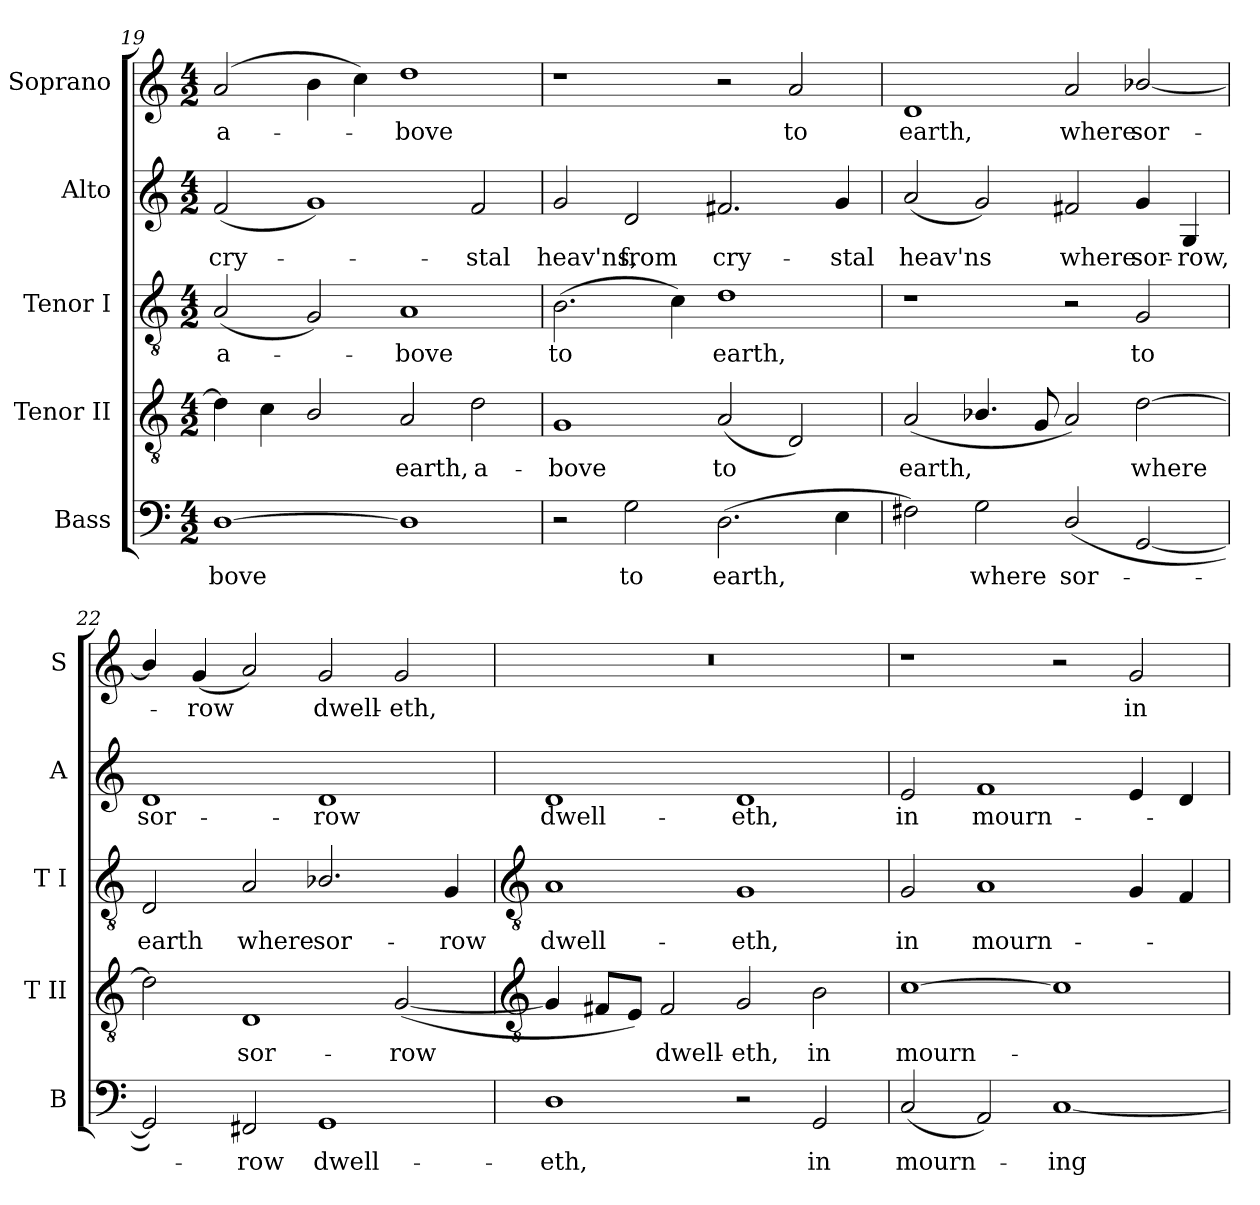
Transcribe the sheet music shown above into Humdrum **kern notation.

**kern	**text	**kern	**text	**kern	**text	**kern	**text	**kern	**text
*part5	*part5	*part4	*part4	*part3	*part3	*part2	*part2	*part1	*part1
*staff5	*staff5	*staff4	*staff4	*staff3	*staff3	*staff2	*staff2	*staff1	*staff1
*I"Bass	*	*I"Tenor II	*	*I"Tenor I	*	*I"Alto	*	*I"Soprano	*
*I'B	*	*I'T II	*	*I'T I	*	*I'A	*	*I'S	*
!!LO:LB:g=z
*clefF4	*	*clefGv2	*	*clefGv2	*	*clefG2	*	*clefG2	*
*k[]	*	*k[]	*	*k[]	*	*k[]	*	*k[]	*
*C:	*	*C:	*	*C:	*	*C:	*	*C:	*
*M4/2	*	*M4/2	*	*M4/2	*	*M4/2	*	*M4/2	*
=19	=19	=19	=19	=19	=19	=19	=19	=19	=19
!	!LO:LY:b	!	!	!	!LO:LY:b	!	!LO:LY:b	!	!LO:LY:b
[1D	-bove	4d]	.	(<2A	a-	(<2f	cry-	(>2a	a-
.	.	4c	.	.	.	.	.	.	.
.	.	2B/	.	2G)	.	1g)	.	4b	.
.	.	.	.	.	.	.	.	4cc)	.
!	!	!	!LO:LY:b	!	!LO:LY:b	!	!	!	!LO:LY:b
1D]	.	2A	earth,	1A	bove	.	.	1dd	bove
!	!	!	!LO:LY:b	!	!	!	!LO:LY:b	!	!
.	.	2d	a-	.	.	2f	stal	.	.
=20	=20	=20	=20	=20	=20	=20	=20	=20	=20
!	!	!	!LO:LY:b	!	!LO:LY:b	!	!LO:LY:b	!	!
2r	.	1G	-bove	(>2.B	to	2g	heav'ns,	1r	.
!	!LO:LY:b	!	!	!	!	!	!LO:LY:b	!	!
2G	to	.	.	.	.	2d	from	.	.
.	.	.	.	4c)	.	.	.	.	.
!	!LO:LY:b	!	!LO:LY:b	!	!LO:LY:b	!	!LO:LY:b	!	!
(>2.D	earth,	(<2A	to	1d	earth,	2.f#X	cry-	2r	.
!	!	!	!	!	!	!	!	!	!LO:LY:b
.	.	2D)	.	.	.	.	.	2a	to
!	!	!	!	!	!	!	!LO:LY:b	!	!
4E	.	.	.	.	.	4g	-stal	.	.
=21	=21	=21	=21	=21	=21	=21	=21	=21	=21
!	!	!	!LO:LY:b	!	!	!	!LO:LY:b	!	!LO:LY:b
2F#X)	.	(<2A	earth,	1r	.	(<2a	heav'ns	1d	earth,
!	!LO:LY:b	!	!	!	!	!	!	!	!
2G	where	4.B-X/	.	.	.	2g)	.	.	.
.	.	8G	.	.	.	.	.	.	.
!	!LO:LY:b	!	!	!	!	!	!LO:LY:b	!	!LO:LY:b
(<2D/	sor-	2A)	.	2r	.	2f#X	where	2a	where
!	!	!	!LO:LY:b	!	!LO:LY:b	!	!LO:LY:b	!	!LO:LY:b
[2GG	.	[2d	where	2G	to	4g	sor-	[2b-X/	sor-
!	!	!	!	!	!	!	!LO:LY:b	!	!
.	.	.	.	.	.	4G	-row,	.	.
=22	=22	=22	=22	=22	=22	=22	=22	=22	=22
!	!	!	!	!	!LO:LY:b	!	!LO:LY:b	!	!
2GG])	.	2d]	.	2D	earth	1d	sor-	4b-/]	.
!	!	!	!	!	!	!	!	!	!LO:LY:b
.	.	.	.	.	.	.	.	(<4g	row
!	!LO:LY:b	!	!LO:LY:b	!	!LO:LY:b	!	!	!	!
2FF#X	row	1D	sor-	2A	where	.	.	2a)	.
!	!LO:LY:b	!	!	!	!LO:LY:b	!	!LO:LY:b	!	!LO:LY:b
1GG	dwell-	.	.	2.B-X/	sor-	1d	-row	2g	dwell-
!	!	!	!LO:LY:b	!	!	!	!	!	!LO:LY:b
.	.	(<[2G	-row	.	.	.	.	2g	-eth,
!	!	!	!	!	!LO:LY:b	!	!	!	!
.	.	.	.	4G	-row	.	.	.	.
!!LO:LB:g=z
=23	=23	=23	=23	=23	=23	=23	=23	=23	=23
*	*	*clefGv2	*	*clefGv2	*	*	*	*	*
!	!LO:LY:b	!	!	!	!LO:LY:b	!	!LO:LY:b	!	!
1D	-eth,	4G]	.	1A	dwell-	1d	dwell-	0r	.
.	.	8F#XL	.	.	.	.	.	.	.
.	.	8EJ)	.	.	.	.	.	.	.
!	!	!	!LO:LY:b	!	!	!	!	!	!
.	.	2F#	dwell-	.	.	.	.	.	.
!	!	!	!LO:LY:b	!	!LO:LY:b	!	!LO:LY:b	!	!
2r	.	2G	-eth,	1G	-eth,	1d	-eth,	.	.
!	!LO:LY:b	!	!LO:LY:b	!	!	!	!	!	!
2GG	in	2B	in	.	.	.	.	.	.
=24	=24	=24	=24	=24	=24	=24	=24	=24	=24
!	!LO:LY:b	!	!LO:LY:b	!	!LO:LY:b	!	!LO:LY:b	!	!
(<2C	mourn-	[1c	mourn-	2G	in	2e	in	1r	.
!	!	!	!	!	!LO:LY:b	!	!LO:LY:b	!	!
2AA)	.	.	.	1A	mourn-	1f	mourn-	.	.
!	!LO:LY:b	!	!	!	!	!	!	!	!
[1C	ing	1c]	.	.	.	.	.	2r	.
!	!	!	!	!	!	!	!	!	!LO:LY:b
.	.	.	.	4G	.	4e	.	2g	in
.	.	.	.	4F	.	4d	.	.	.
=	=	=	=	=	=	=	=	=	=
*-	*-	*-	*-	*-	*-	*-	*-	*-	*-
